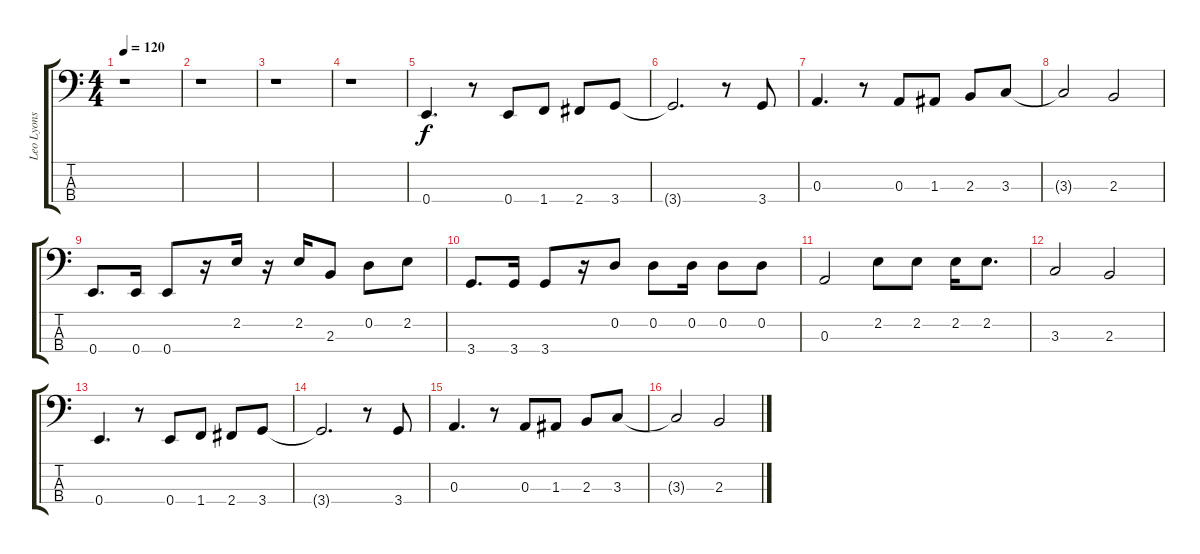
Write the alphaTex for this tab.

\track ("Leo Lyons" "Leo Lyons") {instrument electricbassfinger}
\staff {score tabs}
\tuning (G2 D2 A1 E1) {hide}
\ts (4 4)
\tempo 120
\clef f4
\ks c
r.1{dy f instrument electricbassfinger} |
r.1 |
r.1 |
r.1 |
0.4.4{d} r.8 0.4.8 1.4.8 2.4.8 3.4.8 |
3.4{t}.2{d} r.8 3.4.8 |
0.3.4{d} r.8 0.3.8 1.3.8 2.3.8 3.3.8 |
3.3{t}.2 2.3.2 |
0.4.8{d} 0.4.16 0.4.8 r.16 2.2.16 r.16 2.2.16 2.3.8 0.2.8 2.2.8 |
3.4.8{d} 3.4.16 3.4.8 r.16 0.2.8 0.2.8 0.2.16 0.2.8 0.2.8 |
0.3.2 2.2.8 2.2.8 2.2.16 2.2.8{d} |
3.3.2 2.3.2 |
0.4.4{d} r.8 0.4.8 1.4.8 2.4.8 3.4.8 |
3.4{t}.2{d} r.8 3.4.8 |
0.3.4{d} r.8 0.3.8 1.3.8 2.3.8 3.3.8 |
3.3{t}.2 2.3.2
